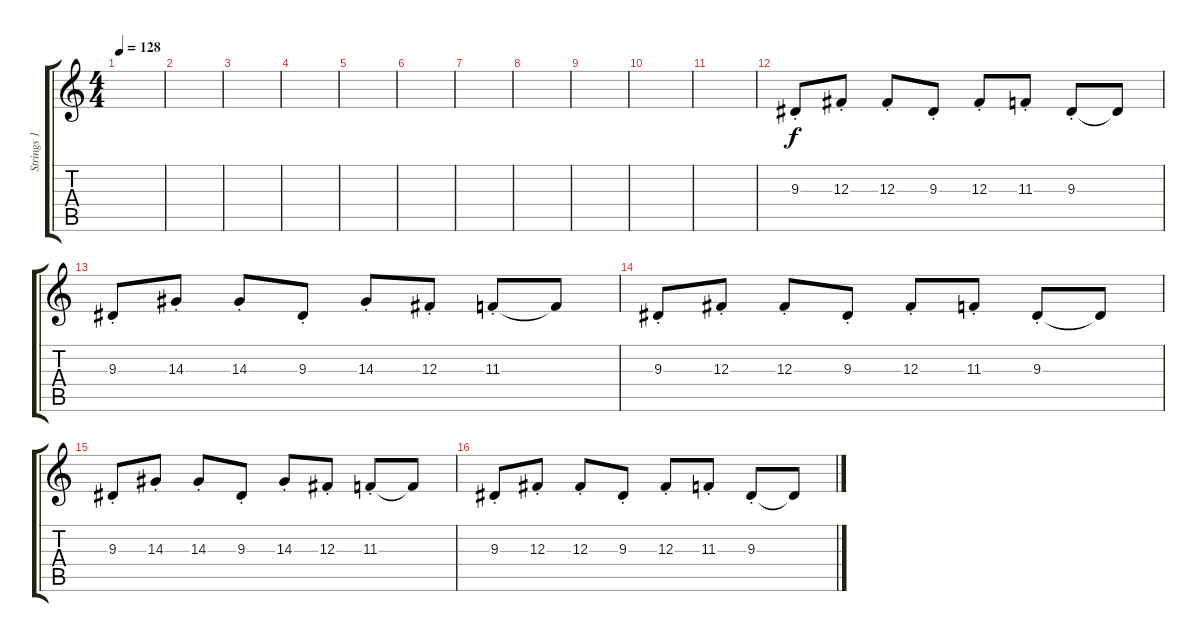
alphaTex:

\track ("Strings 1" "Strings 1") {instrument stringensemble1}
\staff {score tabs}
\tuning (Eb4 Bb3 Gb3 Db3 Ab2 Eb2) {hide}
\ts (4 4)
\tempo 128
\clef g2
\ks c
|
|
|
|
|
|
|
|
|
|
|
9.3{st}.8{volume 13 instrument stringensemble1} 12.3{st}.8 12.3{st}.8 9.3{st}.8 12.3{st}.8 11.3{st}.8 9.3{st}.8 9.3{t}.8 |
9.3{st}.8 14.3{st}.8 14.3{st}.8 9.3{st}.8 14.3{st}.8 12.3{st}.8 11.3{st}.8 11.3{t}.8 |
9.3{st}.8{instrument stringensemble1} 12.3{st}.8 12.3{st}.8 9.3{st}.8 12.3{st}.8 11.3{st}.8 9.3{st}.8 9.3{t}.8 |
9.3{st}.8 14.3{st}.8 14.3{st}.8 9.3{st}.8 14.3{st}.8 12.3{st}.8 11.3{st}.8 11.3{t}.8 |
9.3{st}.8{instrument stringensemble1} 12.3{st}.8 12.3{st}.8 9.3{st}.8 12.3{st}.8 11.3{st}.8 9.3{st}.8 9.3{t}.8
